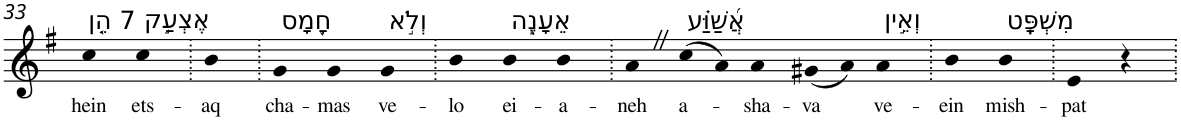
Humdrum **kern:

**kern	**text
*part1	*part1
*staff1	*staff1
*I"Piano	*
*I'Pno	*
!!LO:PB:g=z
*clefG2	*
*k[f#]	*
*G:	*
=33	=33
!LO:TX:a:t=7 הֵ֤ן	!
!	!LO:LY:b
4cc	hein
!LO:TX:a:t=אֶצְעַ֣ק	!
!	!LO:LY:b
4cc	ets-
=34.	=34.
!	!LO:LY:b
4b	-aq
=35.	=35.
!LO:TX:a:t=חָ֭מָס	!
!	!LO:LY:b
4g	cha-
!	!LO:LY:b
4g	-mas
!LO:TX:a:t=וְלֹ֣א	!
!	!LO:LY:b
4g	ve-
=36.	=36.
!	!LO:LY:b
4b	-lo
!LO:TX:a:t=אֵעָנֶ֑ה	!
!	!LO:LY:b
4b	ei-
!	!LO:LY:b
4b	-a-
=37.	=37.
!	!LO:LY:b
4aZ	-neh
!LO:TX:a:t=אֲ֝שַׁוַּ֗ע	!
!	!LO:LY:b
(8cc	a-
8a)	.
!	!LO:LY:b
4a	-sha-
!	!LO:LY:b
(8g#X	-va
8a)	.
!LO:TX:a:t=וְאֵ֣ין	!
!	!LO:LY:b
4a	ve-
=38.	=38.
!	!LO:LY:b
4b	-ein
!LO:TX:a:t=מִשְׁפָּֽט	!
!	!LO:LY:b
4b	mish-
=39.	=39.
!	!LO:LY:b
4e	-pat
4r	.
=.	=.
*-	*-
